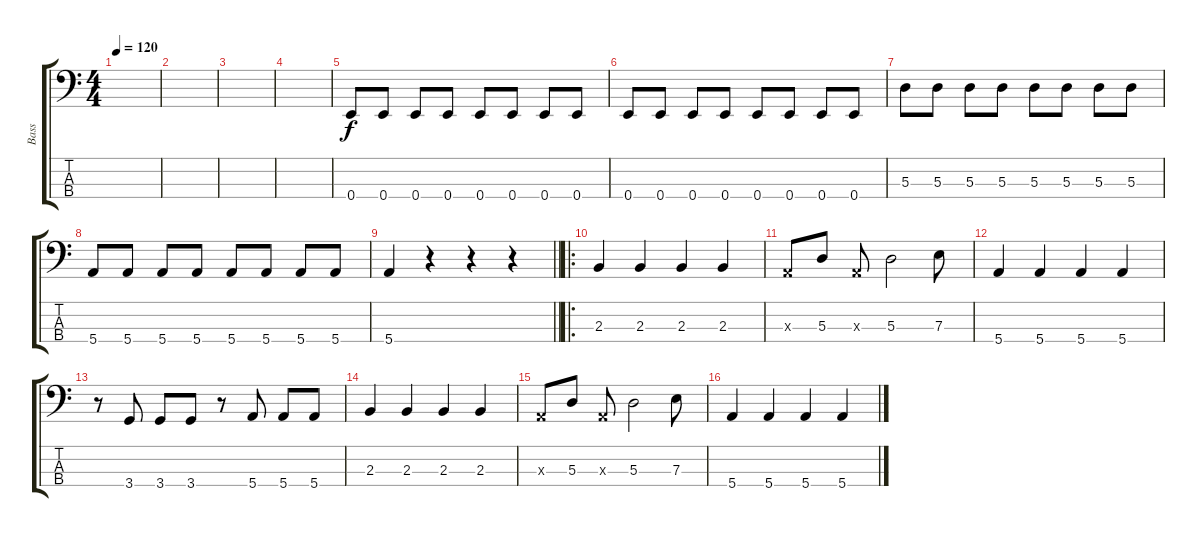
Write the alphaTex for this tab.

\track ("Bass" "Bass") {instrument electricbasspick}
\staff {score tabs}
\tuning (G2 D2 A1 E1) {hide}
\ts (4 4)
\tempo 120
\clef f4
\ks c
|
|
|
|
0.4.8 0.4.8 0.4.8 0.4.8 0.4.8 0.4.8 0.4.8 0.4.8 |
0.4.8 0.4.8 0.4.8 0.4.8 0.4.8 0.4.8 0.4.8 0.4.8 |
5.3.8 5.3.8 5.3.8 5.3.8 5.3.8 5.3.8 5.3.8 5.3.8 |
5.4.8 5.4.8 5.4.8 5.4.8 5.4.8 5.4.8 5.4.8 5.4.8 |
\barLineRight lightlight
5.4.4 r.4 r.4 r.4 |
\ro
2.3.4 2.3.4 2.3.4 2.3.4 |
0.3{x}.8 5.3.8 0.3{x}.8 5.3.2 7.3.8 |
5.4.4 5.4.4 5.4.4 5.4.4 |
r.8 3.4.8 3.4.8 3.4.8 r.8 5.4.8 5.4.8 5.4.8 |
2.3.4 2.3.4 2.3.4 2.3.4 |
0.3{x}.8 5.3.8 0.3{x}.8 5.3.2 7.3.8 |
5.4.4 5.4.4 5.4.4 5.4.4
